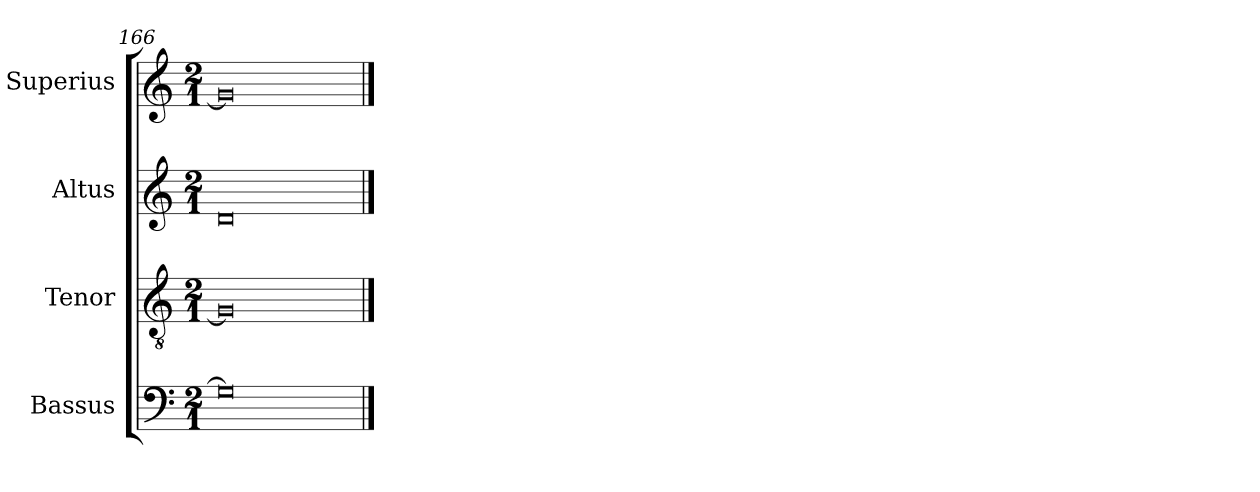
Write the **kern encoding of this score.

**kern	**kern	**kern	**kern
*part4	*part3	*part2	*part1
*staff4	*staff3	*staff2	*staff1
*I"Bassus	*I"Tenor	*I"Altus	*I"Superius
*I'B	*I'T	*I'A	*I'S
*clefF4	*clefGv2	*clefG2	*clefG2
*k[]	*k[]	*k[]	*k[]
*M2/1	*M2/1	*M2/1	*M2/1
=166	=166	=166	=166
0G]	0G]	0d	0g]
==	==	==	==
*-	*-	*-	*-
